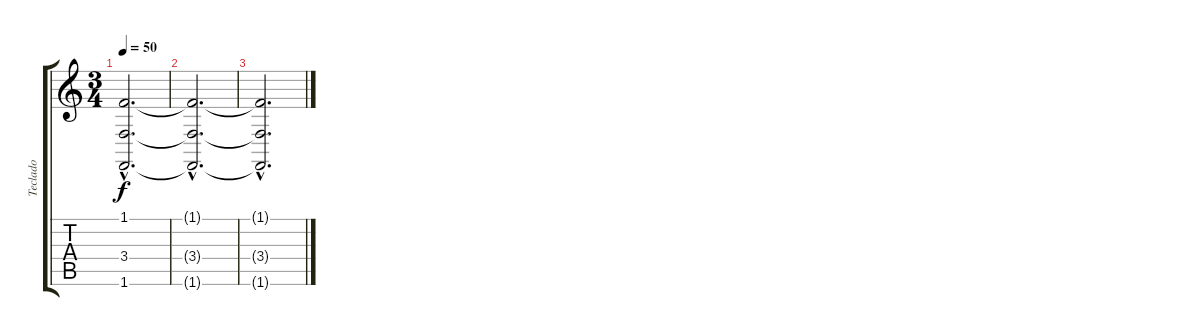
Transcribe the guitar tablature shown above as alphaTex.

\track ("Teclado" "Teclado") {instrument stringensemble2}
\staff {score tabs}
\tuning (E4 B3 G3 D3 A2 E2) {hide}
\ts (3 4)
\tempo 50
\clef g2
\ks c
(1.1{hac} 3.4{hac} 1.6{hac}).2{d dy f} |
(1.1{hac t} 3.4{hac t} 1.6{hac t}).2{d volume 0} |
(1.1{hac t} 3.4{hac t} 1.6{hac t}).2{d}
